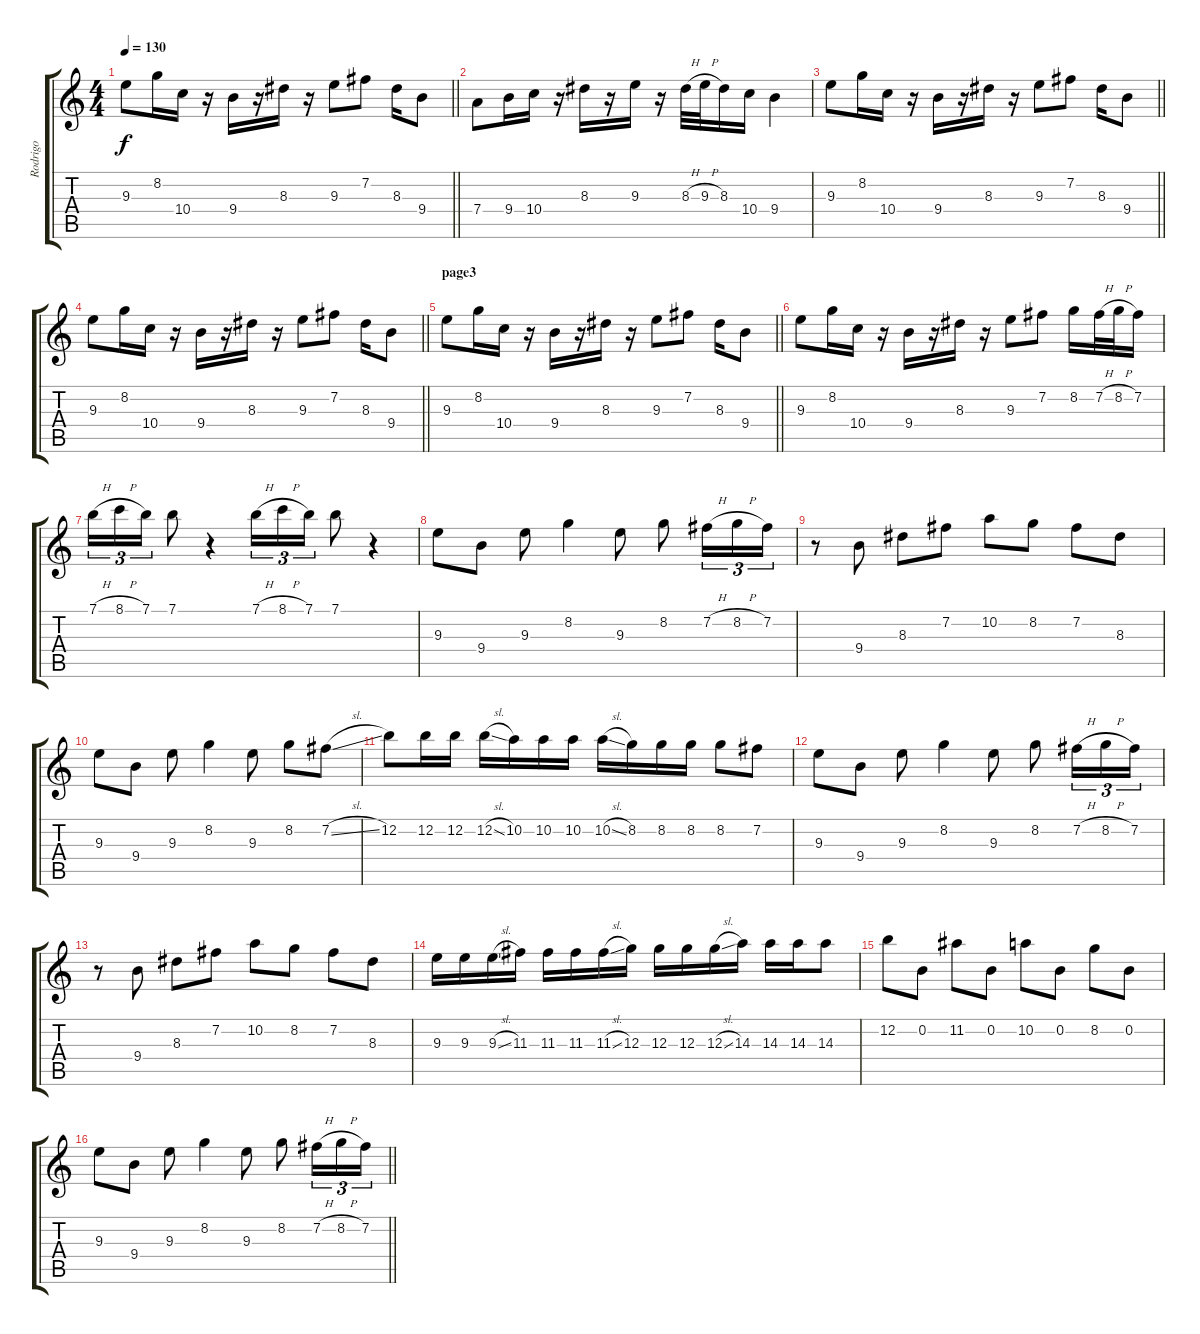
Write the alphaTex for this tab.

\track ("Rodrigo" "Rodrigo") {instrument acousticguitarsteel}
\staff {score tabs}
\tuning (E4 B3 G3 D3 A2 E2) {hide}
\ts (4 4)
\tempo 130
\clef g2
\barLineRight lightlight
\ks c
9.3.8{dy f} 8.2.16 10.4.16 r.16 9.4.16 r.16 8.3.16 r.16 9.3.8 7.2.8 8.3.16 9.4.8 |
7.4.8 9.4.16 10.4.16 r.16 8.3.16 r.16 9.3.16 r.16 8.3{h}.32 9.3{h}.32 8.3.16 10.4.16 9.4.4 |
\barLineRight lightlight
9.3.8 8.2.16 10.4.16 r.16 9.4.16 r.16 8.3.16 r.16 9.3.8 7.2.8 8.3.16 9.4.8 |
\barLineRight lightlight
9.3.8 8.2.16 10.4.16 r.16 9.4.16 r.16 8.3.16 r.16 9.3.8 7.2.8 8.3.16 9.4.8 |
\section ("" "page3")
\barLineRight lightlight
9.3.8 8.2.16 10.4.16 r.16 9.4.16 r.16 8.3.16 r.16 9.3.8 7.2.8 8.3.16 9.4.8 |
9.3.8 8.2.16 10.4.16 r.16 9.4.16 r.16 8.3.16 r.16 9.3.8 7.2.8 8.2.16 7.2{h}.32 8.2{h}.32 7.2.16 |
7.1{h}.16{tu (3 2)} 8.1{h}.16{tu (3 2)} 7.1.16{tu (3 2)} 7.1.8 r.4 7.1{h}.16{tu (3 2)} 8.1{h}.16{tu (3 2)} 7.1.16{tu (3 2)} 7.1.8 r.4 |
9.3.8 9.4.8 9.3.8 8.2.4 9.3.8 8.2.8 7.2{h}.16{tu (3 2)} 8.2{h}.16{tu (3 2)} 7.2.16{tu (3 2)} |
r.8 9.4.8 8.3.8 7.2.8 10.2.8 8.2.8 7.2.8 8.3.8 |
9.3.8 9.4.8 9.3.8 8.2.4 9.3.8 8.2.8 7.2{sl}.8 |
12.2.8 12.2.16 12.2.16 12.2{sl}.16 10.2.16 10.2.16 10.2.16 10.2{sl}.16 8.2.16 8.2.16 8.2.16 8.2.8 7.2.8 |
9.3.8 9.4.8 9.3.8 8.2.4 9.3.8 8.2.8 7.2{h}.16{tu (3 2)} 8.2{h}.16{tu (3 2)} 7.2.16{tu (3 2)} |
r.8 9.4.8 8.3.8 7.2.8 10.2.8 8.2.8 7.2.8 8.3.8 |
9.3.16 9.3.16 9.3{sl}.16 11.3.16 11.3.16 11.3.16 11.3{sl}.16 12.3.16 12.3.16 12.3.16 12.3{sl}.16 14.3.16 14.3.16 14.3.16 14.3.8 |
12.2.8 0.2.8 11.2.8 0.2.8 10.2.8 0.2.8 8.2.8 0.2.8 |
\barLineRight lightlight
9.3.8 9.4.8 9.3.8 8.2.4 9.3.8 8.2.8 7.2{h}.16{tu (3 2)} 8.2{h}.16{tu (3 2)} 7.2.16{tu (3 2)}
